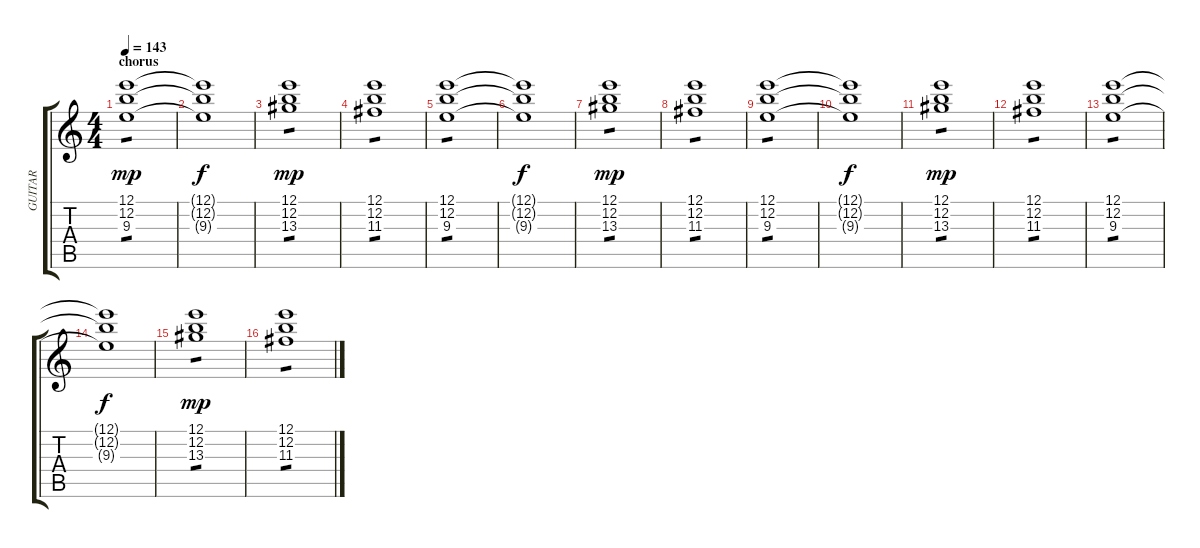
\track ("GUITAR" "GUITAR") {instrument distortionguitar}
\staff {score tabs}
\tuning (E4 B3 G3 D3 A2 E2) {hide}
\ts (4 4)
\section ("" "chorus")
\tempo 143
\clef g2
\ks c
(12.1 12.2 9.3).1{tp 1 dy mp} |
(12.1{t} 12.2{t} 9.3{t}).1{dy f} |
(12.1 12.2 13.3).1{tp 1 dy mp} |
(12.1 12.2 11.3).1{tp 1} |
(12.1 12.2 9.3).1{tp 1} |
(12.1{t} 12.2{t} 9.3{t}).1{dy f} |
(12.1 12.2 13.3).1{tp 1 dy mp} |
(12.1 12.2 11.3).1{tp 1} |
(12.1 12.2 9.3).1{tp 1} |
(12.1{t} 12.2{t} 9.3{t}).1{dy f} |
(12.1 12.2 13.3).1{tp 1 dy mp} |
(12.1 12.2 11.3).1{tp 1} |
(12.1 12.2 9.3).1{tp 1} |
(12.1{t} 12.2{t} 9.3{t}).1{dy f} |
(12.1 12.2 13.3).1{tp 1 dy mp} |
(12.1 12.2 11.3).1{tp 1}
